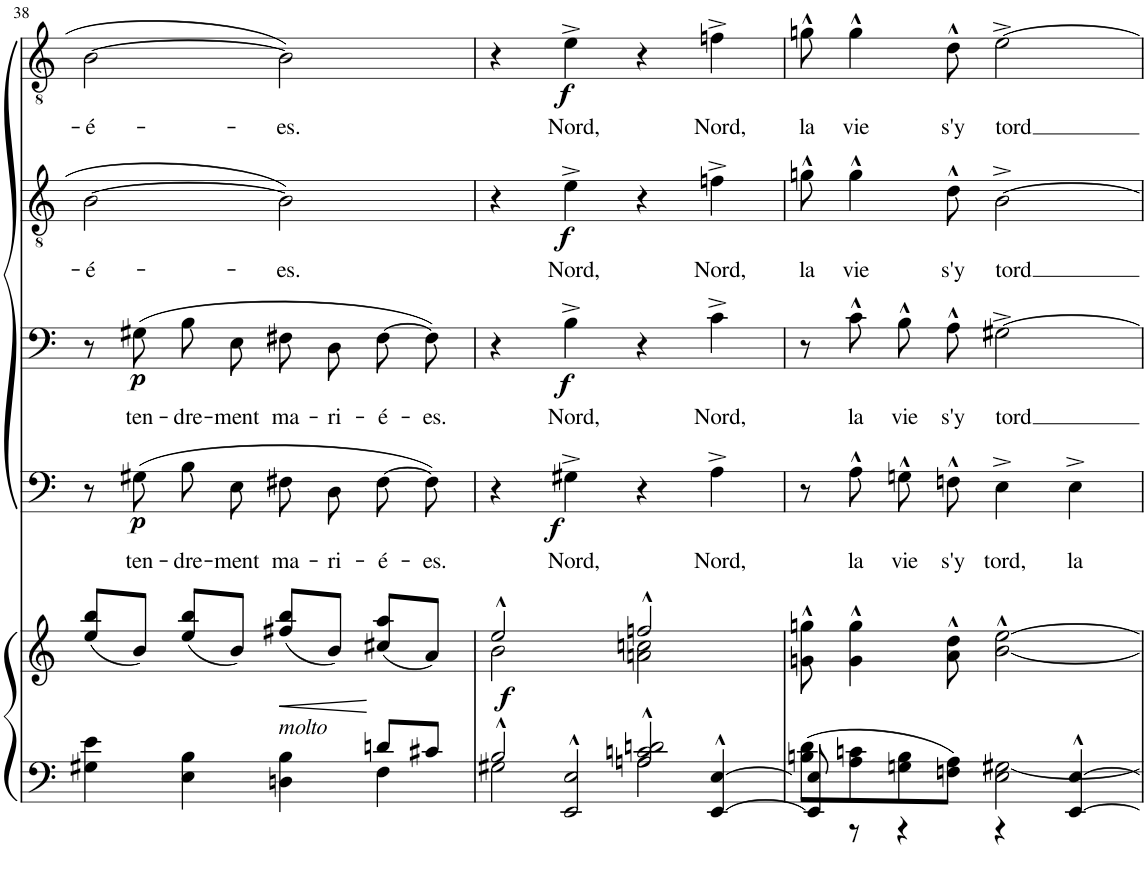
**kern	**kern	**dynam	**kern	**text	**dynam	**kern	**text	**dynam	**kern	**text	**dynam	**kern	**text	**dynam
*part5	*part5	*part5	*part4	*part4	*part4	*part3	*part3	*part3	*part2	*part2	*part2	*part1	*part1	*part1
*staff6	*staff5	*staff5/6	*staff4	*staff4	*staff4	*staff3	*staff3	*staff3	*staff2	*staff2	*staff2	*staff1	*staff1	*staff1
*I"Piano	*	*	*I"Basse II	*	*	*I"Basse I	*	*	*I"Ténor II	*	*	*I"Ténor I	*	*
*I'Pno	*	*	*	*	*	*	*	*	*	*	*	*	*	*
!!LO:PB:g=z
*clefF4	*clefG2	*	*clefF4	*	*	*clefF4	*	*	*clefGv2	*	*	*clefGv2	*	*
*k[]	*k[]	*	*k[]	*	*	*k[]	*	*	*k[]	*	*	*k[]	*	*
*M4/4	*M4/4	*	*M4/4	*	*	*M4/4	*	*	*M4/4	*	*	*M4/4	*	*
*met(c)	*met(c)	*	*met(c)	*	*	*met(c)	*	*	*met(c)	*	*	*met(c)	*	*
=38	=38	=38	=38	=38	=38	=38	=38	=38	=38	=38	=38	=38	=38	=38
*^	*	*	*	*	*	*	*	*	*	*	*	*	*	*
!	!	!	!	!	!	!	!	!	!	!	!LO:LY:b	!	!	!LO:LY:b	!
4G#X\ 4e\	2.ryy	(8ee/ 8bb/L	.	8r	.	.	8r	.	.	[2B\	-é-	.	[2B\	-é-	.
!	!	!	!	!	!LO:LY:b	!LO:DY:b	!	!LO:LY:b	!LO:DY:b	!	!	!	!	!	!
.	.	8b/J)	.	(8G#X\	ten-	p	(8G#X\	ten-	p	.	.	.	.	.	.
!	!	!	!	!	!LO:LY:b	!	!	!LO:LY:b	!	!	!	!	!	!	!
4E\ 4B\	.	(8ee/ 8bb/L	.	8B\L	-dre-	.	8B\L	-dre-	.	.	.	.	.	.	.
!	!	!	!	!	!LO:LY:b	!	!	!LO:LY:b	!	!	!	!	!	!	!
.	.	8b/J)	.	8E\J	-ment	.	8E\J	-ment	.	.	.	.	.	.	.
!	!	!LO:TX:b:i:t=molto	!	!	!	!	!	!	!	!	!	!	!	!	!
!	!	!	!LO:HP:b	!	!LO:LY:b	!	!	!LO:LY:b	!	!	!LO:LY:b	!	!	!LO:LY:b	!
4Dn\ 4B\	.	(8ff#X/ 8bb/L	<	8F#X\L	ma-	.	8F#X\L	ma-	.	2B\]	-es.	.	2B\]	-es.	.
!	!	!	!	!	!LO:LY:b	!	!	!LO:LY:b	!	!	!	!	!	!	!
.	.	8b/J)	.	8D\J	-ri-	.	8D\J	-ri-	.	.	.	.	.	.	.
!	!	!	!	!	!LO:LY:b	!	!	!LO:LY:b	!	!	!	!	!	!	!
8dn/L	4F\	(8cc#X/ 8aa/L	[	[8F#\L	-é-	.	[8F#\L	-é-	.	.	.	.	.	.	.
!	!	!	!	!	!LO:LY:b	!	!	!LO:LY:b	!	!	!	!	!	!	!
8c#X/J	.	8a/J)	.	8F#\J])	-es.	.	8F#\J])	-es.	.	.	.	.	.	.	.
=39	=39	=39	=39	=39	=39	=39	=39	=39	=39	=39	=39	=39	=39	=39	=39
*	*^	*^	*	*	*	*	*	*	*	*	*	*	*	*	*
!	!	!	!	!	!LO:DY:b	!	!	!	!	!	!	!	!	!	!	!	!
2B^^/	2G#X\	4ryy	2ee^^/	2b\	f	4r	.	.	4r	.	.	4r	.	.	4r	.	.
!	!	!	!	!	!	!	!LO:LY:b	!LO:DY:b	!	!LO:LY:b	!LO:DY:b	!	!LO:LY:b	!LO:DY:b	!	!LO:LY:b	!LO:DY:b
.	.	2EE/^^ 2E/^^	.	.	.	4G#X^\	Nord,	f	4B^\	Nord,	f	4e^\	Nord,	f	4e^\	Nord,	f
2An/^^ 2cn/^^ 2dn/^^	2An\	.	2ffn^^/	2an\ 2ccn\	.	4r	.	.	4r	.	.	4r	.	.	4r	.	.
!	!	!	!	!	!	!	!LO:LY:b	!	!	!LO:LY:b	!	!	!LO:LY:b	!	!	!LO:LY:b	!
.	.	[4EE/^^ [4E/^^	.	.	.	4A^\	Nord,	.	4c^\	Nord,	.	4fn^\	Nord,	.	4fn^\	Nord,	.
*	*	*	*v	*v	*	*	*	*	*	*	*	*	*	*	*	*	*
=40	=40	=40	=40	=40	=40	=40	=40	=40	=40	=40	=40	=40	=40	=40	=40	=40
!	!	!	!	!	!	!	!	!	!	!	!	!LO:LY:b	!	!	!LO:LY:b	!
*	*v	*v	*	*	*	*	*	*	*	*	*	*	*	*	*	*
8Bn\ 8d\L	8EE/] 8E/]	8gn\^^ 8ggn\^^	.	8r	.	.	8r	.	.	8gn^^\	la	.	8gn^^\	la	.
!	!	!	!	!	!LO:LY:b	!	!	!LO:LY:b	!	!	!LO:LY:b	!	!	!LO:LY:b	!
8A\ 8cn\	8r	4g\^^ 4gg\^^	.	8A^^\	la	.	8c^^\	la	.	4g^^\	vie	.	4g^^\	vie	.
!	!	!	!	!	!LO:LY:b	!	!	!LO:LY:b	!	!	!	!	!	!	!
8Gn\ 8B\	4r	.	.	8Gn^^\L	vie	.	8B^^\L	vie	.	.	.	.	.	.	.
!	!	!	!	!	!LO:LY:b	!	!	!LO:LY:b	!	!	!LO:LY:b	!	!	!LO:LY:b	!
8Fn\ 8A\J	.	8a\^^ 8dd\^^	.	8Fn^^\J	s'y	.	8A^^\J	s'y	.	8d^^\	s'y	.	8d^^\	s'y	.
!	!	!	!	!	!LO:LY:b	!	!	!LO:LY:b	!	!	!LO:LY:b	!	!	!LO:LY:b	!
2E\ [2G#X\	4r	[2b\^^ [2ee\^^	.	4E^\	tord,	.	[2G#X^\	tord	.	[2B^\	tord	.	[2e^\	tord	.
!	!	!	!	!	!LO:LY:b	!	!	!	!	!	!	!	!	!	!
.	[4EE/^^ [4E/^^	.	.	4E^\	la	.	.	.	.	.	.	.	.	.	.
*v	*v	*	*	*	*	*	*	*	*	*	*	*	*	*	*
=	=	=	=	=	=	=	=	=	=	=	=	=	=	=
*-	*-	*-	*-	*-	*-	*-	*-	*-	*-	*-	*-	*-	*-	*-
